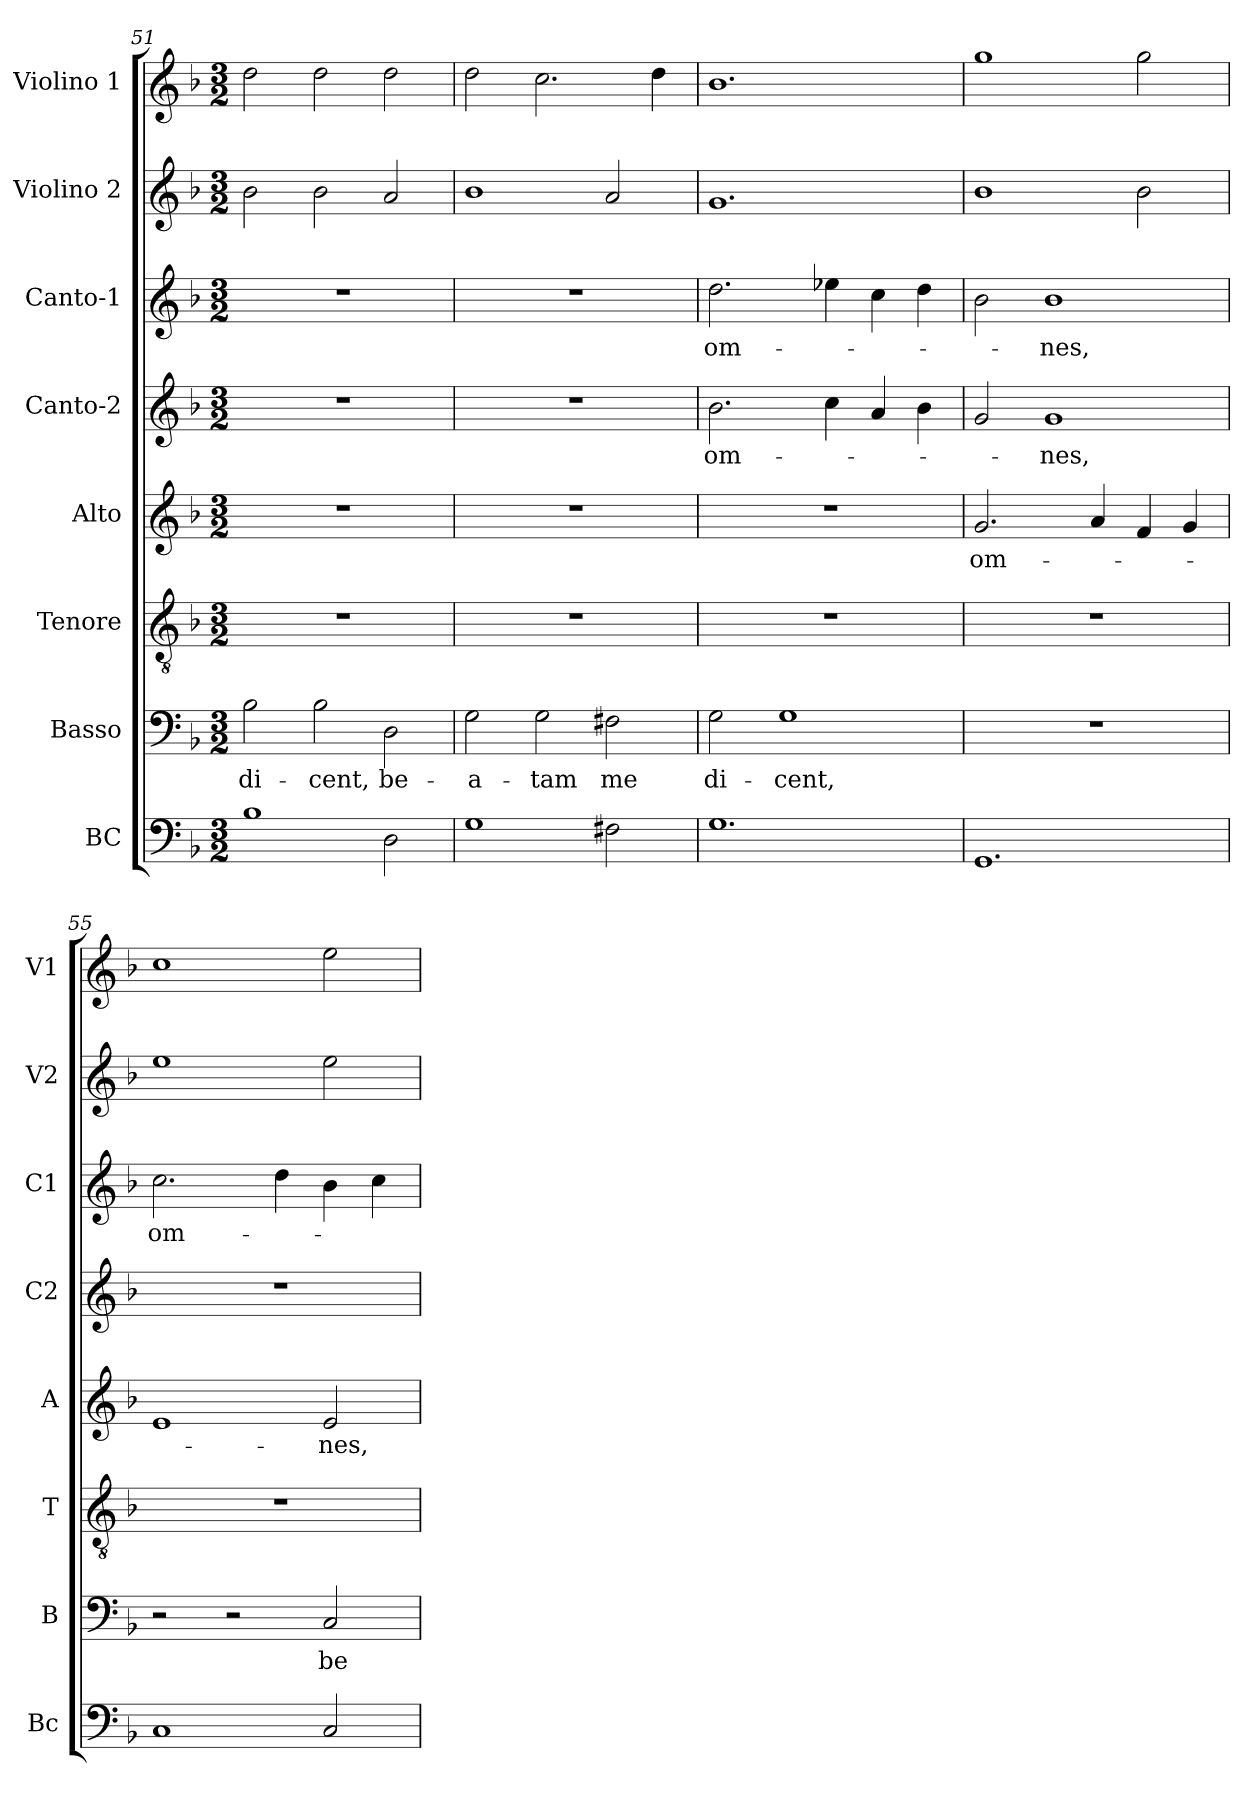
**kern	**kern	**text	**kern	**kern	**text	**kern	**text	**kern	**text	**kern	**kern
*part8	*part7	*part7	*part6	*part5	*part5	*part4	*part4	*part3	*part3	*part2	*part1
*staff8	*staff7	*staff7	*staff6	*staff5	*staff5	*staff4	*staff4	*staff3	*staff3	*staff2	*staff1
*I"BC	*I"Basso	*	*I"Tenore	*I"Alto	*	*I"Canto-2	*	*I"Canto-1	*	*I"Violino 2	*I"Violino 1
*I'Bc	*I'B	*	*I'T	*I'A	*	*I'C2	*	*I'C1	*	*I'V2	*I'V1
*clefF4	*clefF4	*	*clefGv2	*clefG2	*	*clefG2	*	*clefG2	*	*clefG2	*clefG2
*k[b-]	*k[b-]	*	*k[b-]	*k[b-]	*	*k[b-]	*	*k[b-]	*	*k[b-]	*k[b-]
*F:	*F:	*	*F:	*F:	*	*F:	*	*F:	*	*F:	*F:
*M3/2	*M3/2	*	*M3/2	*M3/2	*	*M3/2	*	*M3/2	*	*M3/2	*M3/2
=51	=51	=51	=51	=51	=51	=51	=51	=51	=51	=51	=51
!	!	!LO:LY:b	!	!	!	!	!	!	!	!	!
1B-	2B-\	di-	1.r	1.r	.	1.r	.	1.r	.	2b-!\	2dd\
!	!	!LO:LY:b	!	!	!	!	!	!	!	!	!
.	2B-\	-cent,	.	.	.	.	.	.	.	2b-!\	2dd\
!	!	!LO:LY:b	!	!	!	!	!	!	!	!	!
2D\	2D\	be-	.	.	.	.	.	.	.	2a!/	2dd\
=52	=52	=52	=52	=52	=52	=52	=52	=52	=52	=52	=52
!	!	!LO:LY:b	!	!	!	!	!	!	!	!	!
1G	2G\	-a-	1.r	1.r	.	1.r	.	1.r	.	1b-!	2dd\
!	!	!LO:LY:b	!	!	!	!	!	!	!	!	!
.	2G\	-tam	.	.	.	.	.	.	.	.	2.cc\
!	!	!LO:LY:b	!	!	!	!	!	!	!	!	!
2F#X\	2F#X\	me	.	.	.	.	.	.	.	2a!/	.
.	.	.	.	.	.	.	.	.	.	.	4dd\
!!LO:PB:g=z
=53	=53	=53	=53	=53	=53	=53	=53	=53	=53	=53	=53
!	!	!LO:LY:b	!	!	!	!	!LO:LY:b	!	!LO:LY:b	!	!
1.G	2G\	di-	1.r	1.r	.	2.b-\	om-	2.dd\	om-	1.g!	1.b-
!	!	!LO:LY:b	!	!	!	!	!	!	!	!	!
.	1G	-cent,	.	.	.	.	.	.	.	.	.
.	.	.	.	.	.	4cc\	.	4ee-X\	.	.	.
.	.	.	.	.	.	4a/	.	4cc\	.	.	.
.	.	.	.	.	.	4b-\	.	4dd\	.	.	.
=54	=54	=54	=54	=54	=54	=54	=54	=54	=54	=54	=54
!	!	!	!	!	!LO:LY:b	!	!	!	!	!	!
1.GG	1.r	.	1.r	2.g/	om-	2g/	.	2b-\	.	1b-!	1gg
!	!	!	!	!	!	!	!LO:LY:b	!	!LO:LY:b	!	!
.	.	.	.	.	.	1g	-nes,	1b-	-nes,	.	.
.	.	.	.	4a/	.	.	.	.	.	.	.
.	.	.	.	4f/	.	.	.	.	.	2b-!\	2gg\
.	.	.	.	4g/	.	.	.	.	.	.	.
=55	=55	=55	=55	=55	=55	=55	=55	=55	=55	=55	=55
!	!	!	!	!	!	!	!	!	!LO:LY:b	!	!
1C	2r	.	1.r	1e	.	1.r	.	2.cc\	om-	1ee!	1cc
.	2r	.	.	.	.	.	.	.	.	.	.
.	.	.	.	.	.	.	.	4dd\	.	.	.
!	!	!LO:LY:b	!	!	!LO:LY:b	!	!	!	!	!	!
2C/	2C/	be-	.	2e/	-nes,	.	.	4b-\	.	2ee!\	2ee\
.	.	.	.	.	.	.	.	4cc\	.	.	.
=	=	=	=	=	=	=	=	=	=	=	=
*-	*-	*-	*-	*-	*-	*-	*-	*-	*-	*-	*-
